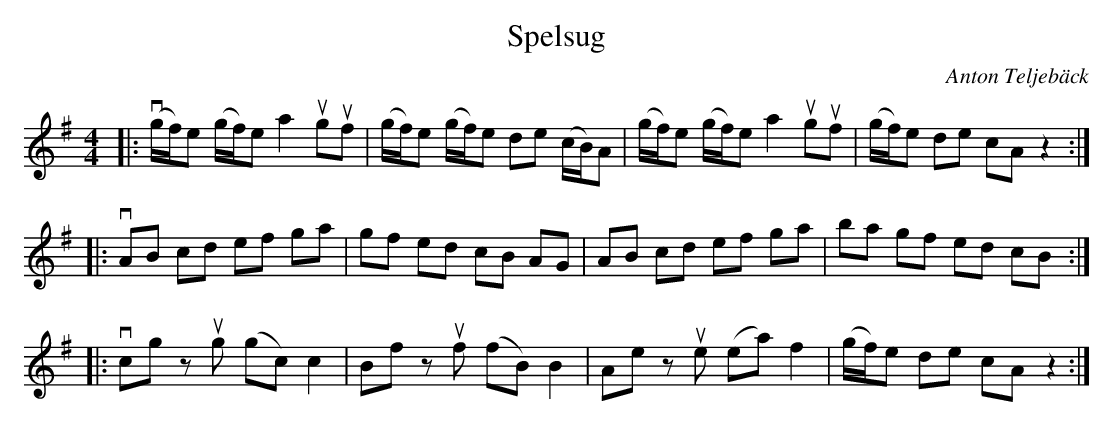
X:1
T:Spelsug
C:Anton Teljebäck
M:4/4
L:1/8
K:G
|: v(g/f/)e (g/f/)e a2 uguf | (g/f/)e (g/f/)e de (c/B/)A | (g/f/)e (g/f/)e a2 uguf | (g/f/)e de cA z2 :|
|: vAB cd ef ga | gf ed cB AG | AB cd ef ga | ba gf ed cB :|
|:vcg zug (gc) c2 | Bf zuf (fB) B2 | Ae zue (ea) f2 | (g/f/)e de cA z2 :|
